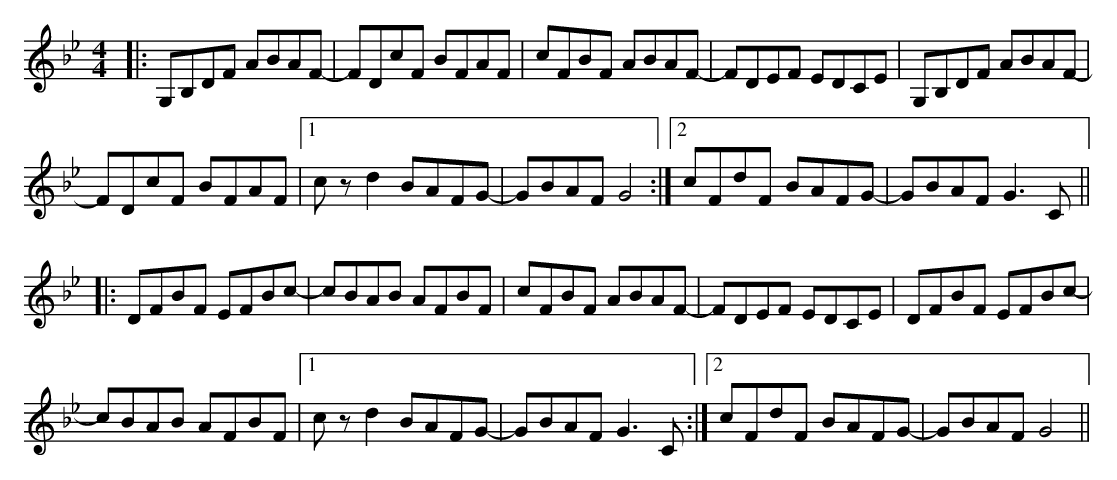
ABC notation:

X:1
M:4/4
K:Gmin
|:G,B,DF ABAF-|FDcF BFAF|cFBF ABAF-|FDEF EDCE|G,B,DF ABAF-|
FDcF BFAF|1 c z d2 BAFG-|GBAF G4:|2 cFdF BAFG-|GBAF G3 C||
|:DFBF EFBc-|cBAB AFBF|cFBF ABAF-|FDEF EDCE|DFBF EFBc-|
cBAB AFBF|1 c z d2 BAFG-|GBAF G3 C:|2 cFdF BAFG-|GBAF G4||
